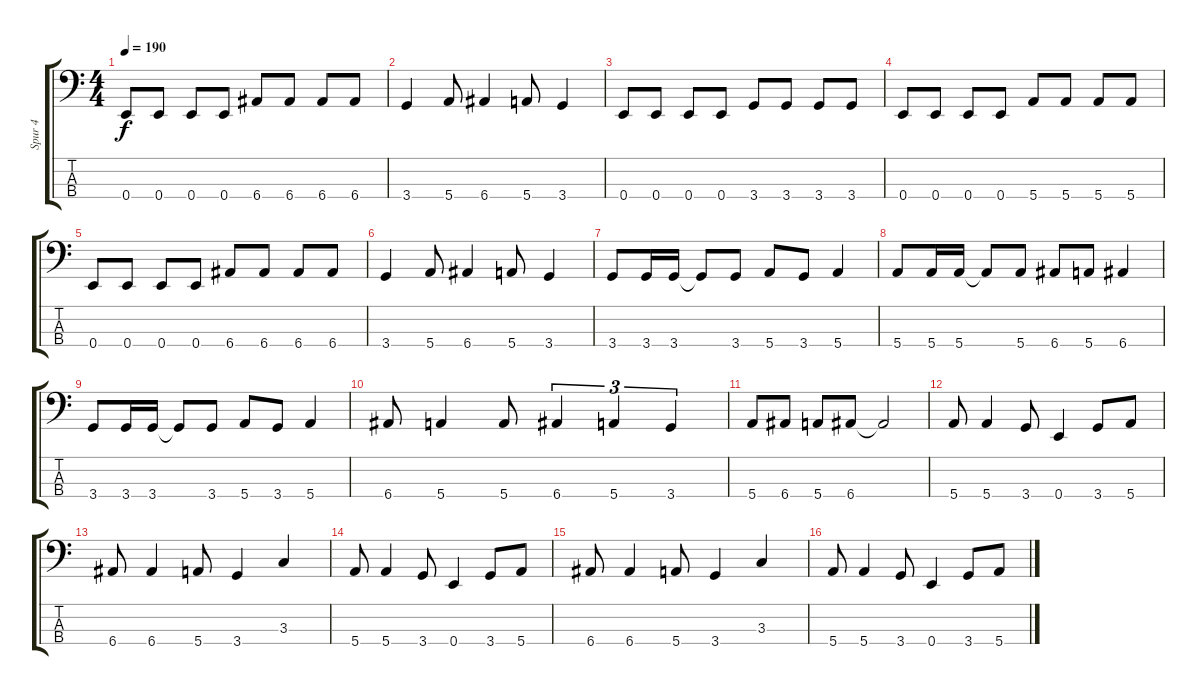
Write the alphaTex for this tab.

\track ("Spur 4" "Spur 4") {instrument electricbassfinger}
\staff {score tabs}
\tuning (G2 D2 A1 E1) {hide}
\ts (4 4)
\tempo 190
\clef f4
\ks c
0.4.8{dy f} 0.4.8 0.4.8 0.4.8 6.4.8 6.4.8 6.4.8 6.4.8 |
3.4.4 5.4.8 6.4.4 5.4.8 3.4.4 |
0.4.8 0.4.8 0.4.8 0.4.8 3.4.8 3.4.8 3.4.8 3.4.8 |
0.4.8 0.4.8 0.4.8 0.4.8 5.4.8 5.4.8 5.4.8 5.4.8 |
0.4.8 0.4.8 0.4.8 0.4.8 6.4.8 6.4.8 6.4.8 6.4.8 |
3.4.4 5.4.8 6.4.4 5.4.8 3.4.4 |
3.4.8 3.4.16 3.4.16 3.4{t}.8 3.4.8 5.4.8 3.4.8 5.4.4 |
5.4.8 5.4.16 5.4.16 5.4{t}.8 5.4.8 6.4.8 5.4.8 6.4.4 |
3.4.8 3.4.16 3.4.16 3.4{t}.8 3.4.8 5.4.8 3.4.8 5.4.4 |
6.4.8 5.4.4 5.4.8 6.4.4{tu (3 2)} 5.4.4{tu (3 2)} 3.4.4{tu (3 2)} |
5.4.8 6.4.8 5.4.8 6.4.8 6.4{t}.2 |
5.4.8 5.4.4 3.4.8 0.4.4 3.4.8 5.4.8 |
6.4.8 6.4.4 5.4.8 3.4.4 3.3.4 |
5.4.8 5.4.4 3.4.8 0.4.4 3.4.8 5.4.8 |
6.4.8 6.4.4 5.4.8 3.4.4 3.3.4 |
5.4.8 5.4.4 3.4.8 0.4.4 3.4.8 5.4.8
